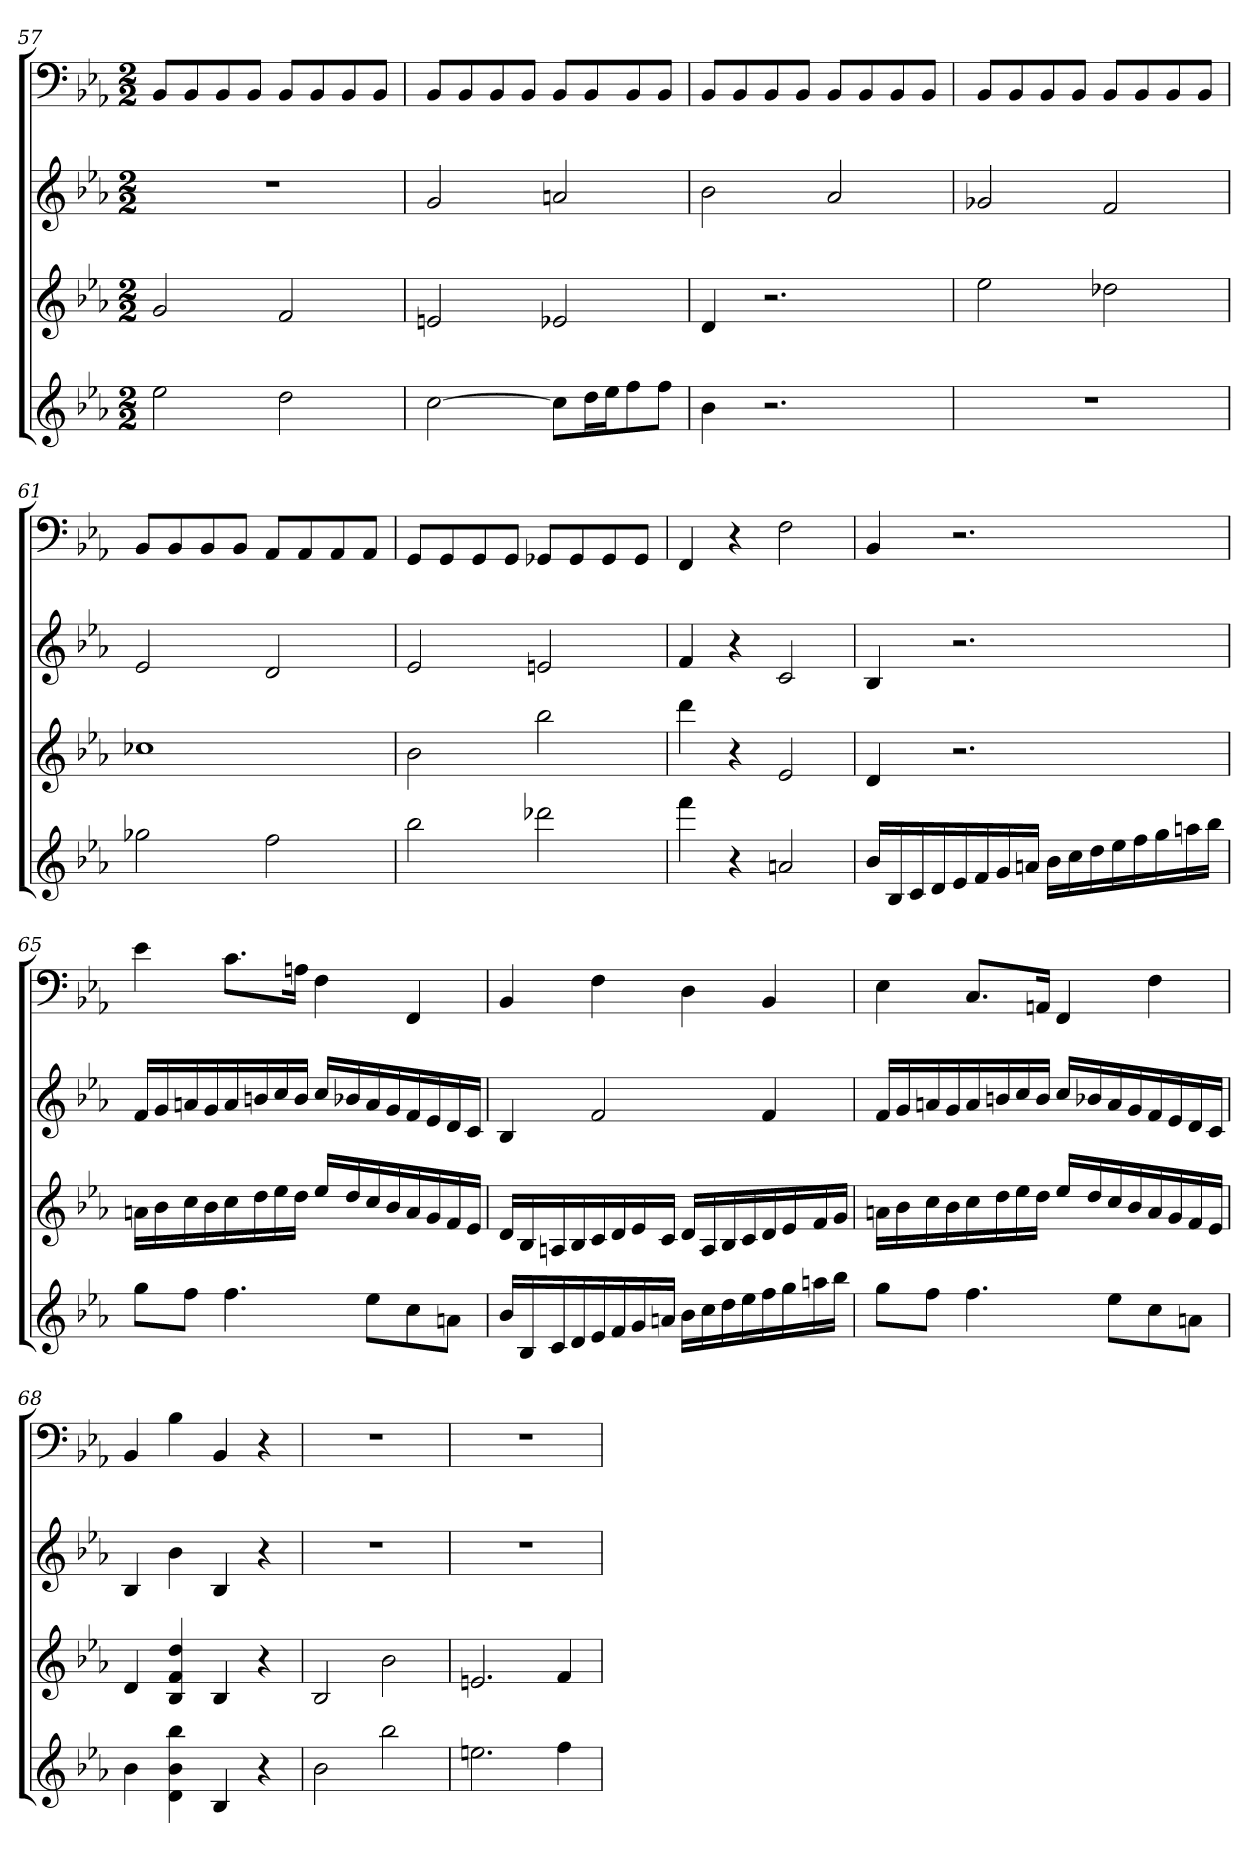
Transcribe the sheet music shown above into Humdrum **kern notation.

**kern	**kern	**kern	**kern
*part4	*part3	*part2	*part1
*staff4	*staff3	*staff2	*staff1
*k[b-e-a-]	*k[b-e-a-]	*k[b-e-a-]	*k[b-e-a-]
*E-:	*E-:	*E-:	*E-:
*M2/2	*M2/2	*M2/2	*M2/2
=57	=57	=57	=57
2ee-	2g	1r	8BB-L
.	.	.	8BB-
.	.	.	8BB-
.	.	.	8BB-J
2dd	2f	.	8BB-L
.	.	.	8BB-
.	.	.	8BB-
.	.	.	8BB-J
=58	=58	=58	=58
[2cc	2en	2g	8BB-L
.	.	.	8BB-
.	.	.	8BB-
.	.	.	8BB-J
8ccL]	2e-X	2an	8BB-L
16ddL	.	.	8BB-
16ee-J	.	.	.
8ff	.	.	8BB-
8ffJ	.	.	8BB-J
=59	=59	=59	=59
4b-	4d	2b-	8BB-L
.	.	.	8BB-
2.r	2.r	.	8BB-
.	.	.	8BB-J
.	.	2a-	8BB-L
.	.	.	8BB-
.	.	.	8BB-
.	.	.	8BB-J
=60	=60	=60	=60
1r	2ee-	2g-X	8BB-L
.	.	.	8BB-
.	.	.	8BB-
.	.	.	8BB-J
.	2dd-X	2f	8BB-L
.	.	.	8BB-
.	.	.	8BB-
.	.	.	8BB-J
=61	=61	=61	=61
2gg-X	1cc-X	2e-	8BB-L
.	.	.	8BB-
.	.	.	8BB-
.	.	.	8BB-J
2ff	.	2d	8AA-L
.	.	.	8AA-
.	.	.	8AA-
.	.	.	8AA-J
=62	=62	=62	=62
2bb-	2b-	2e-	8GGL
.	.	.	8GG
.	.	.	8GG
.	.	.	8GGJ
2ddd-X	2bb-	2en	8GG-XL
.	.	.	8GG-
.	.	.	8GG-
.	.	.	8GG-J
=63	=63	=63	=63
4fff	4ddd	4f	4FF
4r	4r	4r	4r
2an	2e-	2c	2F
=64	=64	=64	=64
16b-LL	4d	4B-	4BB-
16B-	.	.	.
16c	.	.	.
16d	.	.	.
16e-	2.r	2.r	2.r
16f	.	.	.
16g	.	.	.
16anJJ	.	.	.
16b-LL	.	.	.
16cc	.	.	.
16dd	.	.	.
16ee-	.	.	.
16ff	.	.	.
16gg	.	.	.
16aan	.	.	.
16bb-JJ	.	.	.
=65	=65	=65	=65
8ggL	16anLL	16fLL	4e-
.	16b-	16g	.
8ffJ	16cc	16an	.
.	16b-	16g	.
4.ff	16cc	16a	8.cL
.	16dd	16bn	.
.	16ee-	16cc	.
.	16ddJJ	16bJJ	16AnJk
.	16ee-LL	16ccLL	4F
.	16dd	16b-X	.
8ee-L	16cc	16a	.
.	16b-	16g	.
8cc	16a	16f	4FF
.	16g	16e-	.
8anJ	16f	16d	.
.	16e-JJ	16cJJ	.
=66	=66	=66	=66
16b-LL	16dLL	4B-	4BB-
16B-	16B-	.	.
16c	16An	.	.
16d	16B-	.	.
16e-	16c	2f	4F
16f	16d	.	.
16g	16e-	.	.
16anJJ	16cJJ	.	.
16b-LL	16dLL	.	4D
16cc	16A	.	.
16dd	16B-	.	.
16ee-	16c	.	.
16ff	16d	4f	4BB-
16gg	16e-	.	.
16aan	16f	.	.
16bb-JJ	16gJJ	.	.
=67	=67	=67	=67
8ggL	16anLL	16fLL	4E-
.	16b-	16g	.
8ffJ	16cc	16an	.
.	16b-	16g	.
4.ff	16cc	16a	8.CL
.	16dd	16bn	.
.	16ee-	16cc	.
.	16ddJJ	16bJJ	16AAnJk
.	16ee-LL	16ccLL	4FF
.	16dd	16b-X	.
8ee-L	16cc	16a	.
.	16b-	16g	.
8cc	16a	16f	4F
.	16g	16e-	.
8anJ	16f	16d	.
.	16e-JJ	16cJJ	.
=68	=68	=68	=68
4b-	4d	4B-	4BB-
4d 4b- 4bb-	4B- 4f 4dd	4b-	4B-
4B-	4B-	4B-	4BB-
4r	4r	4r	4r
=69	=69	=69	=69
2b-	2B-	1r	1r
2bb-	2b-	.	.
=70	=70	=70	=70
2.een	2.en	1r	1r
4ff	4f	.	.
=	=	=	=
*-	*-	*-	*-
